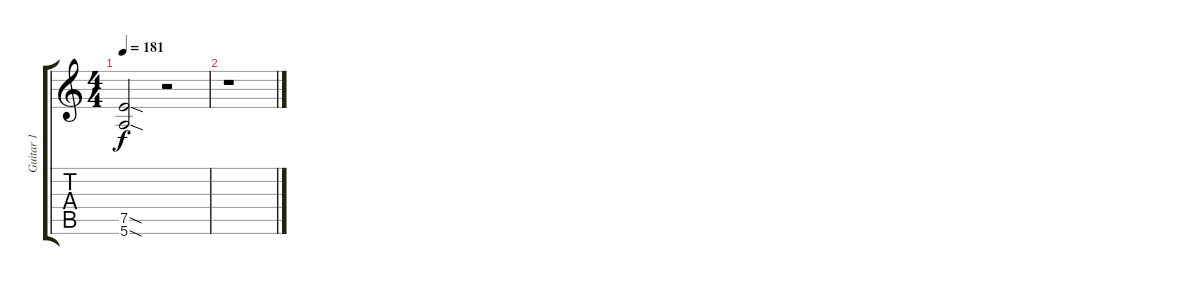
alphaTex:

\track ("Guitar 1" "Guitar 1") {instrument distortionguitar}
\staff {score tabs}
\tuning (E4 B3 G3 D3 A2 E2) {hide}
\ts (4 4)
\tempo 181
\clef g2
\ks c
(7.5{sod} 5.6{sod}).2{dy f} r.2 |
r.1
